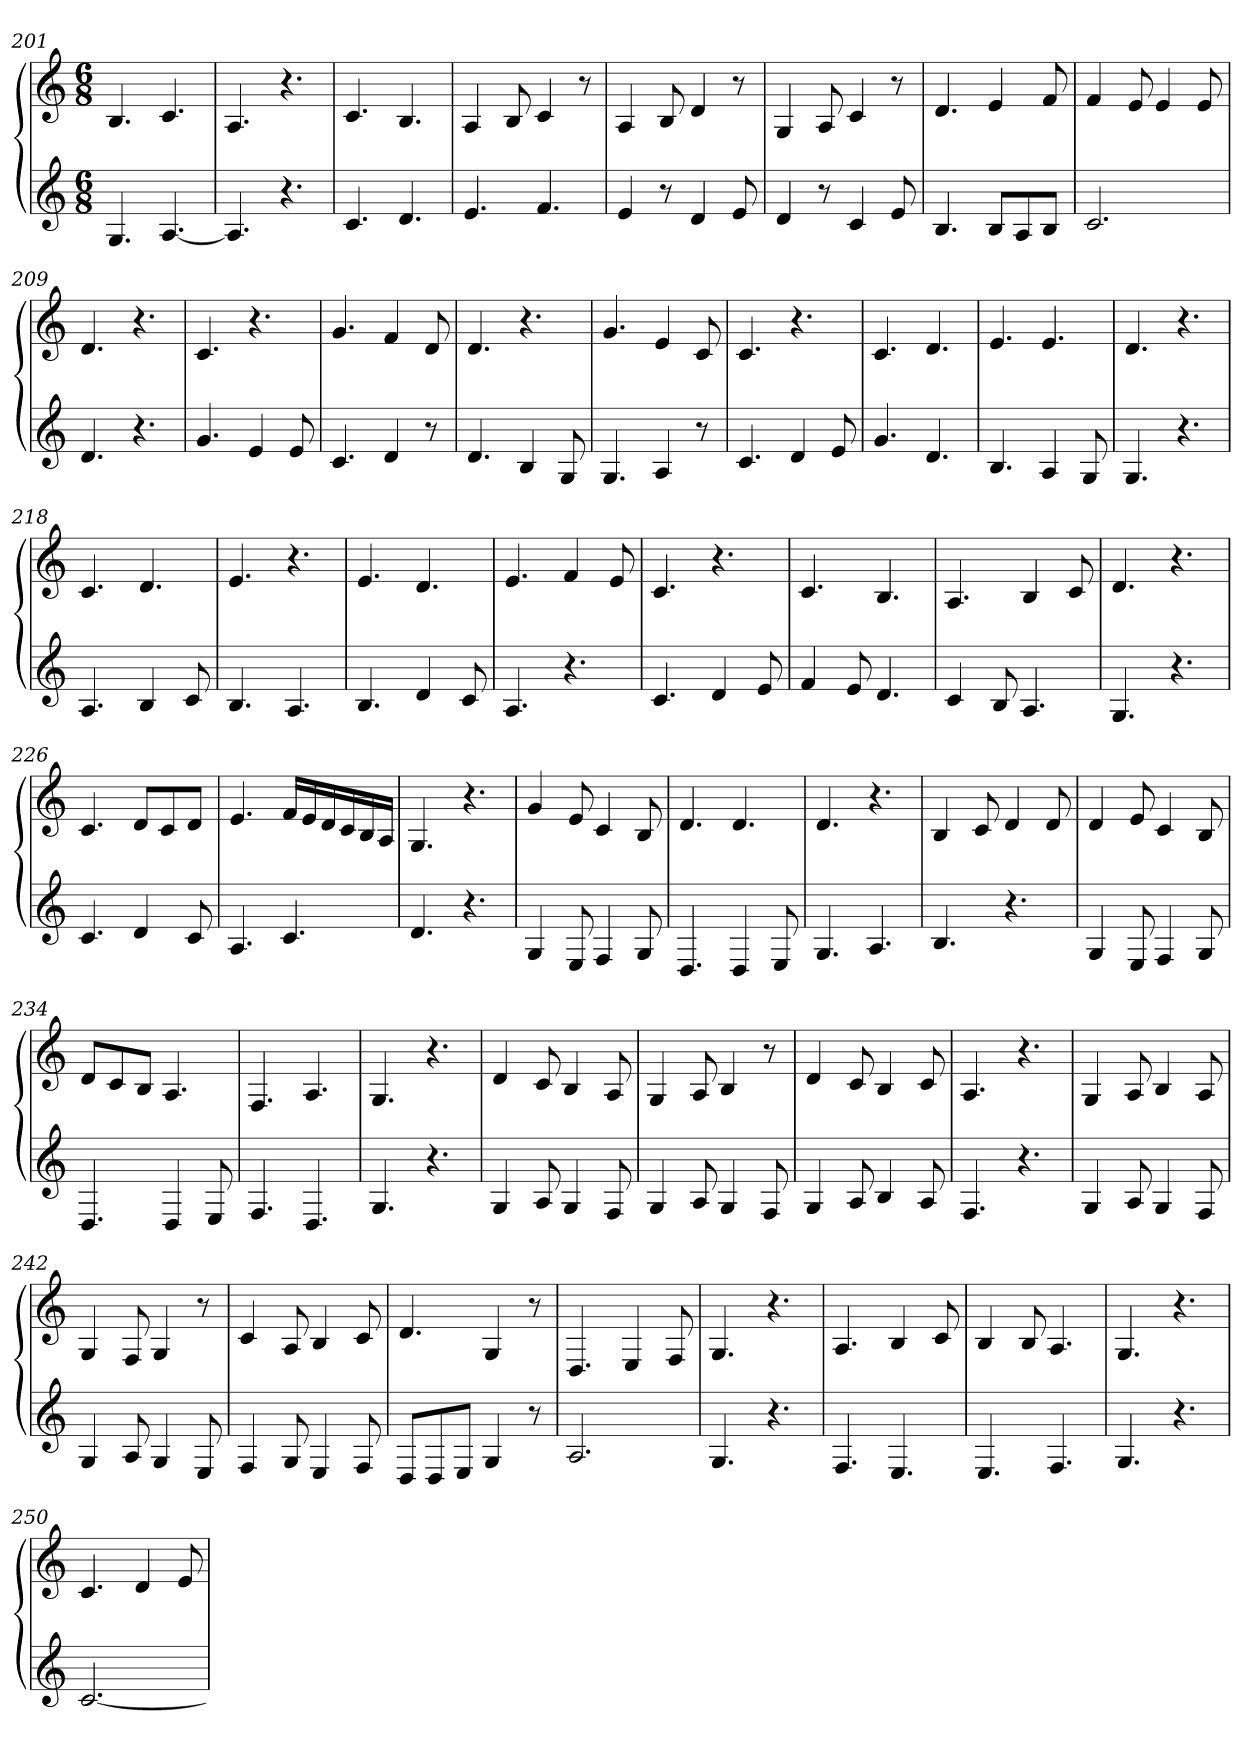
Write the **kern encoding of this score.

**kern	**kern
*part1	*part1
*staff2	*staff1
*M6/8	*M6/8
=201	=201
4.G	4.B
[4.A	4.c
=202	=202
4.A]	4.A
4.r	4.r
=203	=203
4.c	4.c
4.d	4.B
=204	=204
4.e	4A
.	8B
4.f	4c
.	8r
=205	=205
4e	4A
8r	8B
4d	4d
8e	8r
=206	=206
4d	4G
8r	8A
4c	4c
8e	8r
=207	=207
4.B	4.d
8BL	4e
8A	.
8BJ	8f
=208	=208
2.c	4f
.	8e
.	4e
.	8e
=209	=209
4.d	4.d
4.r	4.r
=210	=210
4.g	4.c
4e	4.r
8e	.
=211	=211
4.c	4.g
4d	4f
8r	8d
=212	=212
4.d	4.d
4B	4.r
8G	.
=213	=213
4.G	4.g
4A	4e
8r	8c
=214	=214
4.c	4.c
4d	4.r
8e	.
=215	=215
4.g	4.c
4.d	4.d
=216	=216
4.B	4.e
4A	4.e
8G	.
=217	=217
4.G	4.d
4.r	4.r
=218	=218
4.A	4.c
4B	4.d
8c	.
=219	=219
4.B	4.e
4.A	4.r
=220	=220
4.B	4.e
4d	4.d
8c	.
=221	=221
4.A	4.e
4.r	4f
.	8e
=222	=222
4.c	4.c
4d	4.r
8e	.
=223	=223
4f	4.c
8e	.
4.d	4.B
=224	=224
4c	4.A
8B	.
4.A	4B
.	8c
=225	=225
4.G	4.d
4.r	4.r
=226	=226
4.c	4.c
4d	8dL
.	8c
8c	8dJ
=227	=227
4.A	4.e
4.c	16fLL
.	16e
.	16d
.	16c
.	16B
.	16AJJ
=228	=228
4.d	4.G
4.r	4.r
=229	=229
4G	4g
8E	8e
4F	4c
8G	8B
=230	=230
4.D	4.d
4D	4.d
8E	.
=231	=231
4.G	4.d
4.A	4.r
=232	=232
4.B	4B
.	8c
4.r	4d
.	8d
=233	=233
4G	4d
8E	8e
4F	4c
8G	8B
=234	=234
4.D	8dL
.	8c
.	8BJ
4D	4.A
8E	.
=235	=235
4.F	4.F
4.D	4.A
=236	=236
4.G	4.G
4.r	4.r
=237	=237
4G	4d
8A	8c
4G	4B
8F	8A
=238	=238
4G	4G
8A	8A
4G	4B
8F	8r
=239	=239
4G	4d
8A	8c
4B	4B
8A	8c
=240	=240
4.F	4.A
4.r	4.r
=241	=241
4G	4G
8A	8A
4G	4B
8F	8A
=242	=242
4G	4G
8A	8F
4G	4G
8E	8r
=243	=243
4F	4c
8G	8A
4E	4B
8F	8c
=244	=244
8DL	4.d
8D	.
8EJ	.
4G	4G
8r	8r
=245	=245
2.A	4.D
.	4E
.	8F
=246	=246
4.G	4.G
4.r	4.r
=247	=247
4.F	4.A
4.E	4B
.	8c
=248	=248
4.E	4B
.	8B
4.F	4.A
=249	=249
4.G	4.G
4.r	4.r
=250	=250
[2.c	4.c
.	4d
.	8e
=	=
*-	*-
